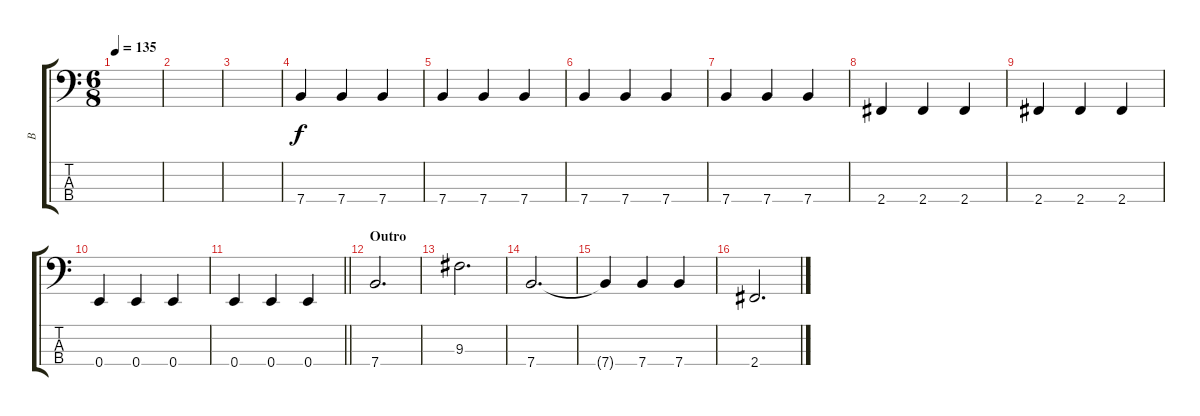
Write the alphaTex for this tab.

\track ("B" "B") {instrument electricbasspick}
\staff {score tabs}
\tuning (G2 D2 A1 E1) {hide}
\ts (6 8)
\tempo 135
\clef f4
\ks c
|
|
|
7.4.4 7.4.4 7.4.4 |
7.4.4 7.4.4 7.4.4 |
7.4.4 7.4.4 7.4.4 |
7.4.4 7.4.4 7.4.4 |
2.4.4 2.4.4 2.4.4 |
2.4.4 2.4.4 2.4.4 |
0.4.4 0.4.4 0.4.4 |
\barLineRight lightlight
0.4.4 0.4.4 0.4.4 |
\section ("" "Outro")
7.4.2{d} |
9.3.2{d} |
7.4.2{d} |
7.4{t}.4 7.4.4 7.4.4 |
2.4.2{d}
